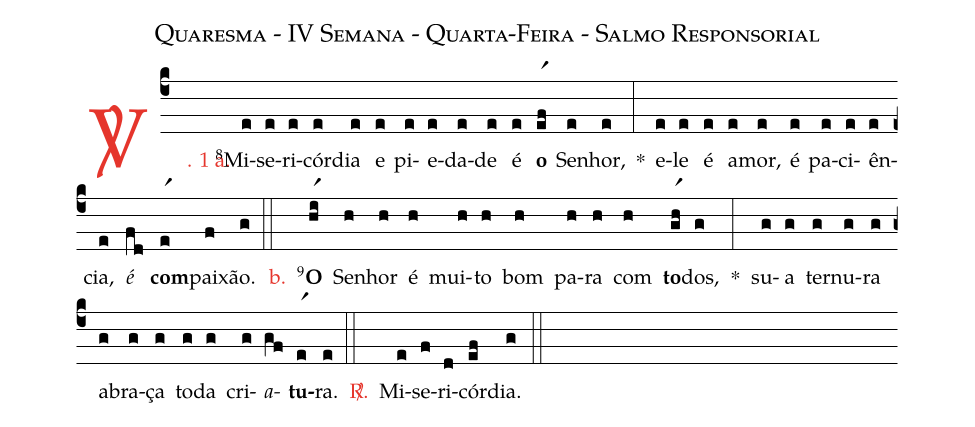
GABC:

name: Quaresma - IV Semana - Quarta-Feira - Salmo Responsorial;
%%
(c4)

<c><sp>V/</sp>. 1 a.</c>() <v>\VSup{8}</v>Mi(e)se(e)ri(e)cór(e)dia(e) e(e) pi(e)e(e)da(e)de(e) é(e) <b>o</b>(er1f) Se(e)nhor,(e) *(:)
e(e)le(e) é(e) a(e)mor,(e) é(e) pa(e)ci(e)ên(e)cia,(e) <i>é</i>(fd) <b>com</b>(er1)pai(f)xão.(g)

(::)

<nlba><c>b.</c>() <v>\VSup{9}</v><b>O</b></nlba>(hr1i) Se(h)nhor(h) é(h) mui(h)to(h) bom(h) pa(h)ra(h) com(h) <b>to</b>(gr1h)dos,(g) *(:)
su(g)a(g) ter(g)nu(g)ra(g) a(g)bra(g)ça(g) to(g)da(g) cri(g)<i>a</i>(gf)<b>tu</b>(er1)ra.(e)

(::)

<nlba><c><sp>R/</sp>.</c>() Mi</nlba>(e)se(f)ri(d)cór(ef)dia.(g)

(::)
